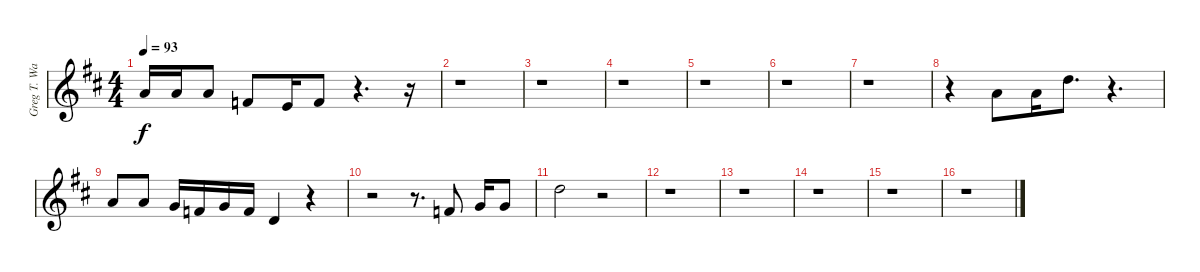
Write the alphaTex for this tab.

\track ("Greg T. Walker Vocals" "Greg T. Wa") {instrument piccolo}
\staff {score}
\tuning (E4 B3 G3 D3 A2 E2) {hide}
\ts (4 4)
\tempo 93
\clef g2
\ks bminor
10.2.16{dy f} 10.2.16 10.2.8 10.3.8 9.3.16 10.3.8 r.4{d} r.16 |
r.1 |
r.1 |
r.1 |
r.1 |
r.1 |
r.1 |
r.4 10.2.8 10.2.16 10.1.8{d} r.4{d} |
10.2.8 10.2.8 8.2.16 10.3.16 8.2.16 10.3.16 7.3.4 r.4 |
r.2 r.8{d} 6.2.8 8.2.16 8.2.8 |
10.1.2 r.2 |
r.1 |
r.1 |
r.1 |
r.1 |
r.1
